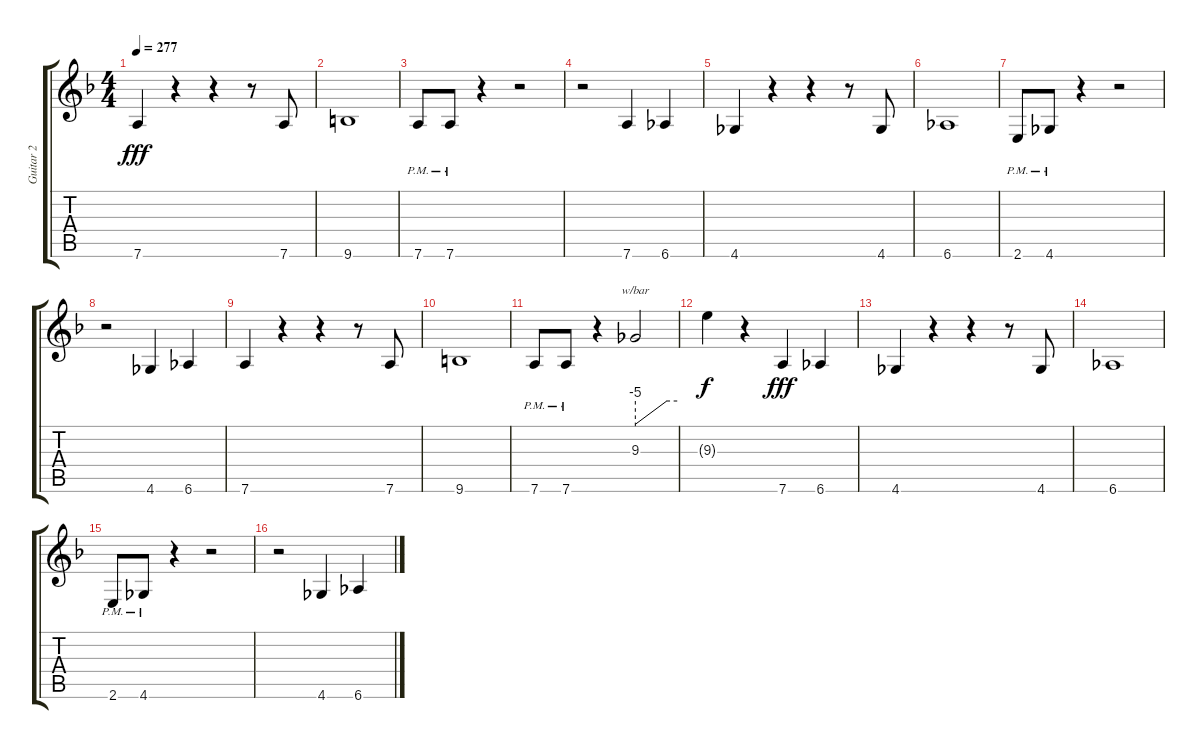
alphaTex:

\track ("Guitar 2" "Guitar 2") {instrument distortionguitar}
\staff {score tabs}
\tuning (E4 B3 G3 D3 A2 D2) {hide}
\ts (4 4)
\tempo 277
\clef g2
\ks f
7.6.4{dy fff} r.4 r.4 r.8 7.6.8 |
9.6.1 |
7.6{pm}.8 7.6{pm}.8 r.4 r.2 |
r.2 7.6.4 6.6.4 |
4.6.4 r.4 r.4 r.8 4.6.8 |
6.6.1 |
2.6{pm}.8 4.6{pm}.8 r.4 r.2 |
r.2 4.6.4 6.6.4 |
7.6.4 r.4 r.4 r.8 7.6.8 |
9.6.1 |
7.6{pm}.8 7.6{pm}.8 r.4 9.3.2{tbe (custom default 0 -20 45 0 60 0)} |
9.3{t}.4{dy f} r.4 7.6.4{dy fff} 6.6.4 |
4.6.4 r.4 r.4 r.8 4.6.8 |
6.6.1 |
2.6{pm}.8 4.6{pm}.8 r.4 r.2 |
r.2 4.6.4 6.6.4
